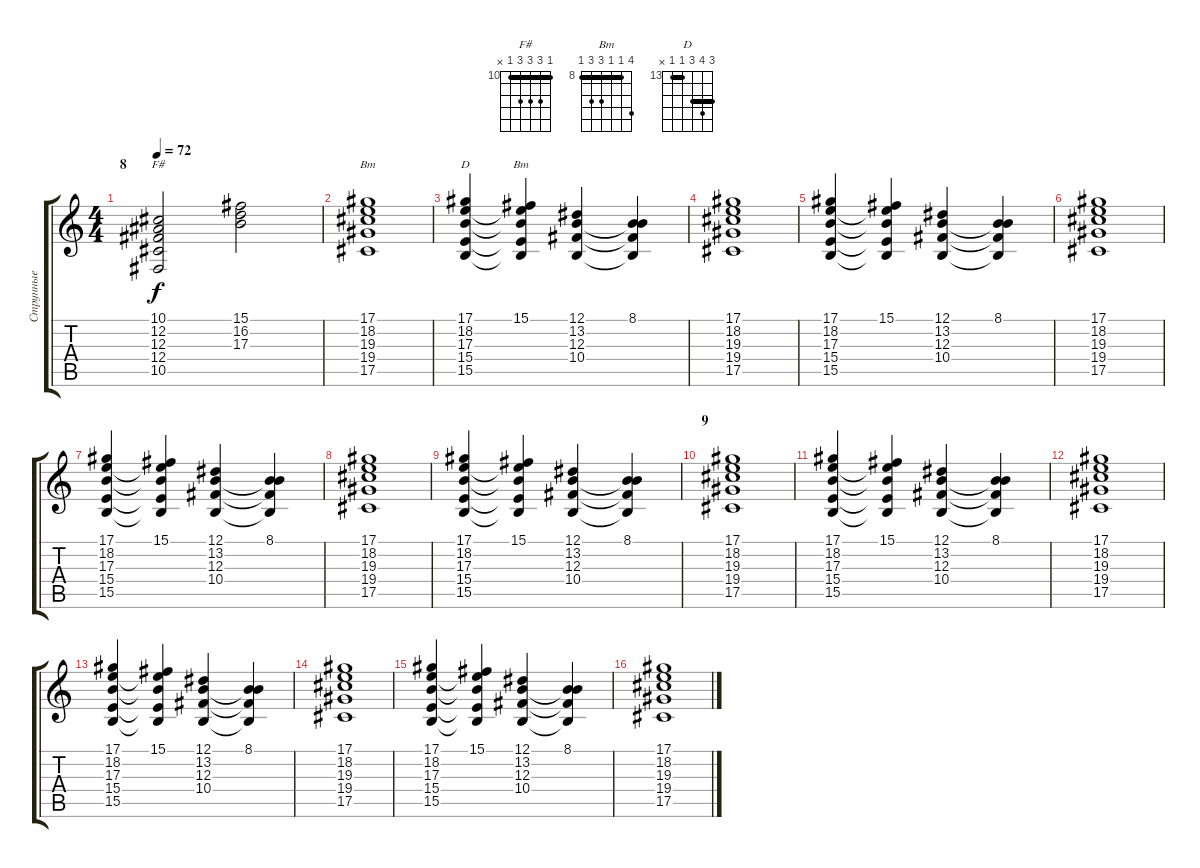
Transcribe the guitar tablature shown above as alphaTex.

\track ("Струнные" "Струнные") {instrument synthstrings1}
\staff {score tabs}
\tuning (Eb4 Bb3 Gb3 Db3 Ab2 Eb2) {hide}
\chord ("F#" 10 12 12 12 10 x) {firstfret 10 barre 10}
\chord ("Bm" 15 16 17 17 15 x) {firstfret 15 barre 15}
\chord ("D" 15 16 15 13 13 x) {firstfret 13 barre (13 15)}
\chord ("Bm" 11 8 8 10 10 8) {firstfret 8 barre 8}
\ts (4 4)
\section ("" "8")
\tempo 72
\clef g2
\ks c
(10.1 12.2 12.3 12.4 10.5).2{ch "F#" dy f} (15.1 16.2 17.3).2 |
(17.1 18.2 19.3 19.4 17.5).1{ch "Bm" volume 6} |
(17.1 18.2 17.3 15.4 15.5).4{ch "D"} (15.1 18.2{t} 17.3{t} 15.4{t} 15.5{t}).4{ch "Bm"} (12.1 13.2 12.3 10.4).4 (8.1 13.2{t} 12.3{t} 10.4{t}).4 |
(17.1 18.2 19.3 19.4 17.5).1 |
(17.1 18.2 17.3 15.4 15.5).4 (15.1 18.2{t} 17.3{t} 15.4{t} 15.5{t}).4 (12.1 13.2 12.3 10.4).4 (8.1 13.2{t} 12.3{t} 10.4{t}).4 |
(17.1 18.2 19.3 19.4 17.5).1 |
(17.1 18.2 17.3 15.4 15.5).4 (15.1 18.2{t} 17.3{t} 15.4{t} 15.5{t}).4 (12.1 13.2 12.3 10.4).4 (8.1 13.2{t} 12.3{t} 10.4{t}).4 |
(17.1 18.2 19.3 19.4 17.5).1 |
(17.1 18.2 17.3 15.4 15.5).4 (15.1 18.2{t} 17.3{t} 15.4{t} 15.5{t}).4 (12.1 13.2 12.3 10.4).4 (8.1 13.2{t} 12.3{t} 10.4{t}).4 |
\section ("" "9")
(17.1 18.2 19.3 19.4 17.5).1 |
(17.1 18.2 17.3 15.4 15.5).4 (15.1 18.2{t} 17.3{t} 15.4{t} 15.5{t}).4 (12.1 13.2 12.3 10.4).4 (8.1 13.2{t} 12.3{t} 10.4{t}).4 |
(17.1 18.2 19.3 19.4 17.5).1 |
(17.1 18.2 17.3 15.4 15.5).4 (15.1 18.2{t} 17.3{t} 15.4{t} 15.5{t}).4 (12.1 13.2 12.3 10.4).4 (8.1 13.2{t} 12.3{t} 10.4{t}).4 |
(17.1 18.2 19.3 19.4 17.5).1 |
(17.1 18.2 17.3 15.4 15.5).4 (15.1 18.2{t} 17.3{t} 15.4{t} 15.5{t}).4 (12.1 13.2 12.3 10.4).4 (8.1 13.2{t} 12.3{t} 10.4{t}).4 |
(17.1 18.2 19.3 19.4 17.5).1
